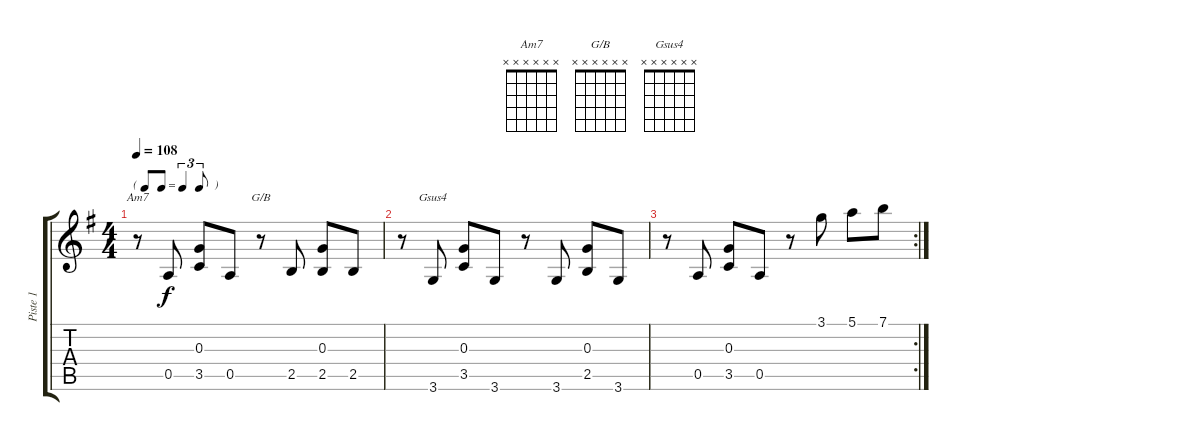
\track ("Piste 1" "Piste 1") {instrument acousticguitarsteel}
\staff {score tabs}
\tuning (E4 B3 G3 D3 A2 E2) {hide}
\chord ("Am7" x x x x x x)
\chord ("G/B" x x x x x x)
\chord ("Gsus4" x x x x x x)
\ts (4 4)
\tf triplet8th
\tempo 108
\clef g2
\ks g
r.8{ch "Am7" dy f} 0.5.8 (0.3 3.5).8 0.5.8 r.8{ch "G/B"} 2.5.8 (0.3 2.5).8 2.5.8 |
r.8 3.6.8{ch "Gsus4"} (0.3 3.5).8 3.6.8 r.8 3.6.8 (0.3 2.5).8 3.6.8 |
\rc 2
r.8 0.5.8 (0.3 3.5).8 0.5.8 r.8 3.1.8 5.1.8 7.1.8
